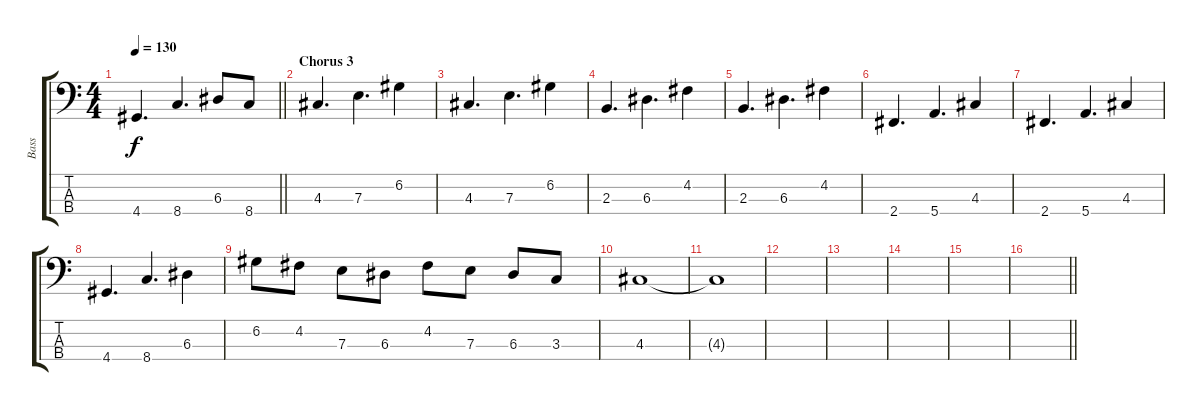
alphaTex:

\track ("Bass" "Bass") {instrument electricbassfinger}
\staff {score tabs}
\tuning (G2 D2 A1 E1) {hide}
\ts (4 4)
\tempo 130
\clef f4
\barLineRight lightlight
\ks c
4.4.4{d dy f} 8.4.4{d} 6.3.8 8.4.8 |
\section ("" "Chorus 3")
4.3.4{d} 7.3.4{d} 6.2.4 |
4.3.4{d} 7.3.4{d} 6.2.4 |
2.3.4{d} 6.3.4{d} 4.2.4 |
2.3.4{d} 6.3.4{d} 4.2.4 |
2.4.4{d} 5.4.4{d} 4.3.4 |
2.4.4{d} 5.4.4{d} 4.3.4 |
4.4.4{d} 8.4.4{d} 6.3.4 |
6.2.8 4.2.8 7.3.8 6.3.8 4.2.8 7.3.8 6.3.8 3.3.8 |
4.3.1 |
4.3{t}.1 |
|
|
|
|
\barLineRight lightlight
